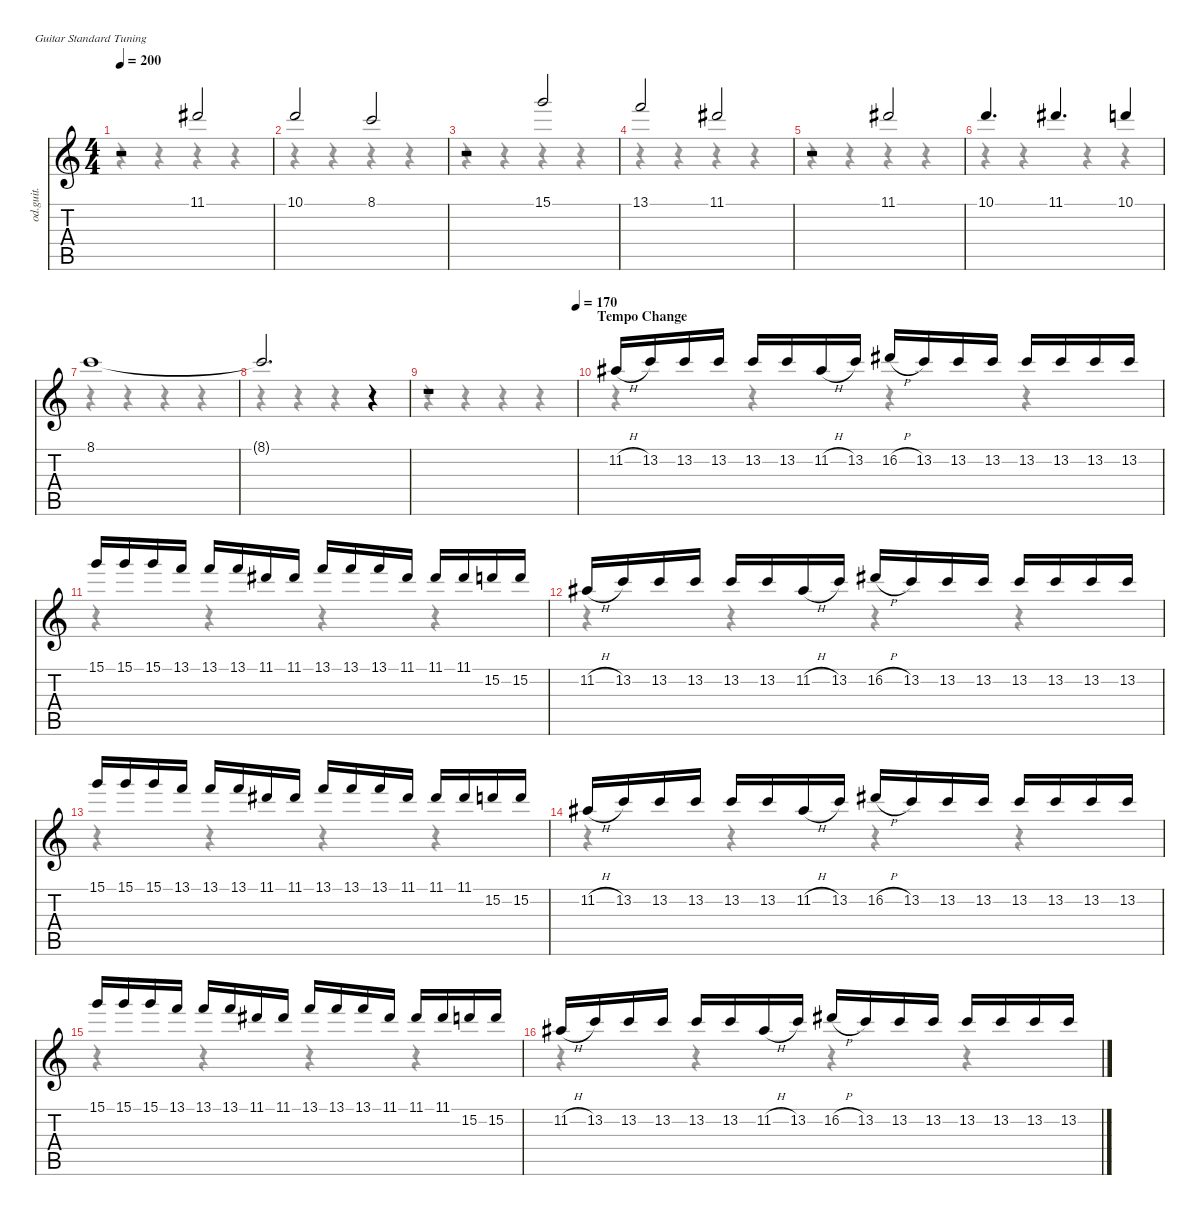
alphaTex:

\hideDynamics
\bracketExtendMode nobrackets
\otherSystemsTrackNameOrientation horizontal
\track ("Lead 1" "od.guit.") {instrument overdrivenguitar}
\staff {score tabs}
\tuning (E4 B3 G3 D3 A2 E2)
\voice
\ts (4 4)
\section ("" "")
\scale
0.988084
\tempo 200
\accidentals auto
\clef g2
\ottava regular
\simile none
\ks c
r.2{dy f beam Up} 11.1{acc #}.2{beam Up} |
\scale
0.988084 10.1.2{beam Up} 8.1.2{beam Up} |
\scale
1.04673 r.2{beam Up} 15.1.2{beam Up} |
\scale
0.977884 13.1.2{beam Up} 11.1{acc #}.2{beam Up} |
\scale
0.987692 r.2{beam Up} 11.1{acc #}.2{beam Up} |
\scale
0.987692 10.1.4{d beam Up} 11.1{acc #}.4{d beam Up} 10.1.4{beam Up} |
\scale
1.05943 8.1.1{beam Up} |
\scale
0.985632 8.1{t}.2{d beam Up} r.4{beam Up} |
\scale
0.99593
\tempo (170 1)
r.1{beam Up} |
\section ("" "Tempo Change")
\scale
0.973373 11.2{h acc #}.16{beam Up} 13.2.16{beam Up} 13.2.16{beam Up} 13.2.16{beam Up} 13.2.16{beam Up} 13.2.16{beam Up} 11.2{h acc #}.16{beam Up} 13.2.16{beam Up} 16.2{h acc #}.16{beam Up} 13.2.16{beam Up} 13.2.16{beam Up} 13.2.16{beam Up} 13.2.16{beam Up} 13.2.16{beam Up} 13.2.16{beam Up} 13.2.16{beam Up} |
\scale
0.985632 15.1.16{beam Up} 15.1.16{beam Up} 15.1.16{beam Up} 13.1.16{beam Up} 13.1.16{beam Up} 13.1.16{beam Up} 11.1{acc #}.16{beam Up} 11.1{acc #}.16{beam Up} 13.1.16{beam Up} 13.1.16{beam Up} 13.1.16{beam Up} 11.1{acc #}.16{beam Up} 11.1{acc #}.16{beam Up} 11.1{acc #}.16{beam Up} 15.2.16{beam Up} 15.2.16{beam Up} |
\scale
1.0664 11.2{h acc #}.16{beam Up} 13.2.16{beam Up} 13.2.16{beam Up} 13.2.16{beam Up} 13.2.16{beam Up} 13.2.16{beam Up} 11.2{h acc #}.16{beam Up} 13.2.16{beam Up} 16.2{h acc #}.16{beam Up} 13.2.16{beam Up} 13.2.16{beam Up} 13.2.16{beam Up} 13.2.16{beam Up} 13.2.16{beam Up} 13.2.16{beam Up} 13.2.16{beam Up} |
\scale
0.980336 15.1.16{beam Up} 15.1.16{beam Up} 15.1.16{beam Up} 13.1.16{beam Up} 13.1.16{beam Up} 13.1.16{beam Up} 11.1{acc #}.16{beam Up} 11.1{acc #}.16{beam Up} 13.1.16{beam Up} 13.1.16{beam Up} 13.1.16{beam Up} 11.1{acc #}.16{beam Up} 11.1{acc #}.16{beam Up} 11.1{acc #}.16{beam Up} 15.2.16{beam Up} 15.2.16{beam Up} |
\scale
0.980336 11.2{h acc #}.16{beam Up} 13.2.16{beam Up} 13.2.16{beam Up} 13.2.16{beam Up} 13.2.16{beam Up} 13.2.16{beam Up} 11.2{h acc #}.16{beam Up} 13.2.16{beam Up} 16.2{h acc #}.16{beam Up} 13.2.16{beam Up} 13.2.16{beam Up} 13.2.16{beam Up} 13.2.16{beam Up} 13.2.16{beam Up} 13.2.16{beam Up} 13.2.16{beam Up} |
\scale
0.992595 15.1.16{beam Up} 15.1.16{beam Up} 15.1.16{beam Up} 13.1.16{beam Up} 13.1.16{beam Up} 13.1.16{beam Up} 11.1{acc #}.16{beam Up} 11.1{acc #}.16{beam Up} 13.1.16{beam Up} 13.1.16{beam Up} 13.1.16{beam Up} 11.1{acc #}.16{beam Up} 11.1{acc #}.16{beam Up} 11.1{acc #}.16{beam Up} 15.2.16{beam Up} 15.2.16{beam Up} |
\scale
0.980336 11.2{h acc #}.16{beam Up} 13.2.16{beam Up} 13.2.16{beam Up} 13.2.16{beam Up} 13.2.16{beam Up} 13.2.16{beam Up} 11.2{h acc #}.16{beam Up} 13.2.16{beam Up} 16.2{h acc #}.16{beam Up} 13.2.16{beam Up} 13.2.16{beam Up} 13.2.16{beam Up} 13.2.16{beam Up} 13.2.16{beam Up} 13.2.16{beam Up} 13.2.16{beam Up}
\voice
\clef g2
\ottava regular
\simile none
\ks c
r.4{dy mf beam Down} r.4{beam Down} r.4{beam Down} r.4{beam Down} |
r.4{beam Down} r.4{beam Down} r.4{beam Down} r.4{beam Down} |
r.4{beam Down} r.4{beam Down} r.4{beam Down} r.4{beam Down} |
r.4{beam Down} r.4{beam Down} r.4{beam Down} r.4{beam Down} |
r.4{beam Down} r.4{beam Down} r.4{beam Down} r.4{beam Down} |
r.4{beam Down} r.4{beam Down} r.4{beam Down} r.4{beam Down} |
r.4{beam Down} r.4{beam Down} r.4{beam Down} r.4{beam Down} |
r.4{beam Down} r.4{beam Down} r.4{beam Down} r.4{beam Down} |
r.4{beam Down} r.4{beam Down} r.4{beam Down} r.4{beam Down} |
r.4{beam Down} r.4{beam Down} r.4{beam Down} r.4{beam Down} |
r.4{beam Down} r.4{beam Down} r.4{beam Down} r.4{beam Down} |
r.4{beam Down} r.4{beam Down} r.4{beam Down} r.4{beam Down} |
r.4{beam Down} r.4{beam Down} r.4{beam Down} r.4{beam Down} |
r.4{beam Down} r.4{beam Down} r.4{beam Down} r.4{beam Down} |
r.4{beam Down} r.4{beam Down} r.4{beam Down} r.4{beam Down} |
r.4{beam Down} r.4{beam Down} r.4{beam Down} r.4{beam Down}
